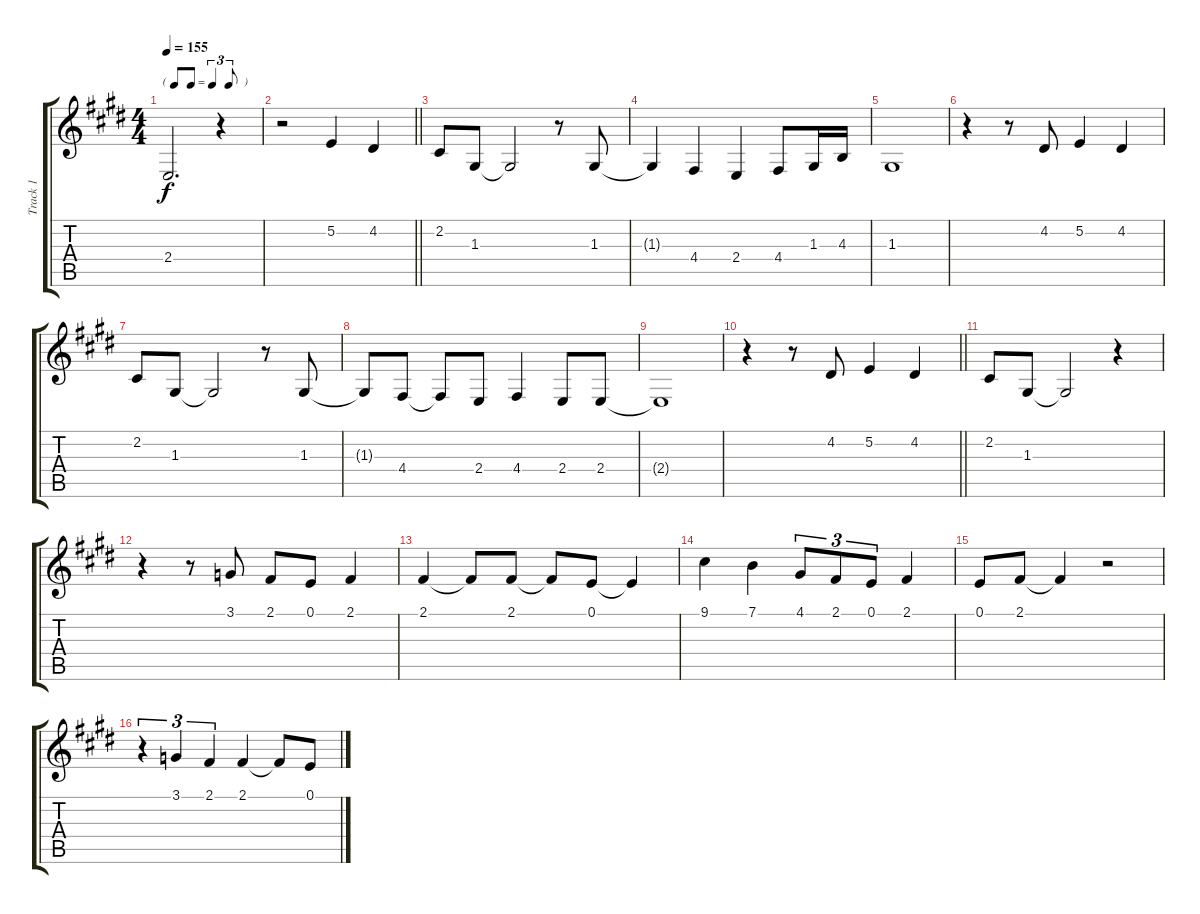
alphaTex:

\track ("Track 1" "Track 1") {instrument tenorsax}
\staff {score tabs}
\tuning (E4 B3 G3 D3 A2 E2) {hide}
\ts (4 4)
\tf triplet8th
\tempo 155
\clef g2
\ks e
2.4.2{d dy f} r.4 |
\barLineRight lightlight
r.2 5.2.4 4.2.4 |
2.2.8 1.3.8 1.3{t}.2 r.8 1.3.8 |
1.3{t}.4 4.4.4 2.4.4 4.4.8 1.3.16 4.3.16 |
1.3.1 |
r.4 r.8 4.2.8 5.2.4 4.2.4 |
2.2.8 1.3.8 1.3{t}.2 r.8 1.3.8 |
1.3{t}.8 4.4.8 4.4{t}.8 2.4.8 4.4.4 2.4.8 2.4.8 |
2.4{t}.1 |
\barLineRight lightlight
r.4 r.8 4.2.8 5.2.4 4.2.4 |
2.2.8 1.3.8 1.3{t}.2 r.4 |
r.4 r.8 3.1.8 2.1.8 0.1.8 2.1.4 |
2.1.4 2.1{t}.8 2.1.8 2.1{t}.8 0.1.8 0.1{t}.4 |
9.1.4 7.1.4 4.1.8{tu (3 2)} 2.1.8{tu (3 2)} 0.1.8{tu (3 2)} 2.1.4 |
0.1.8 2.1.8 2.1{t}.4 r.2 |
r.4{tu (3 2)} 3.1.4{tu (3 2)} 2.1.4{tu (3 2)} 2.1.4 2.1{t}.8 0.1.8
